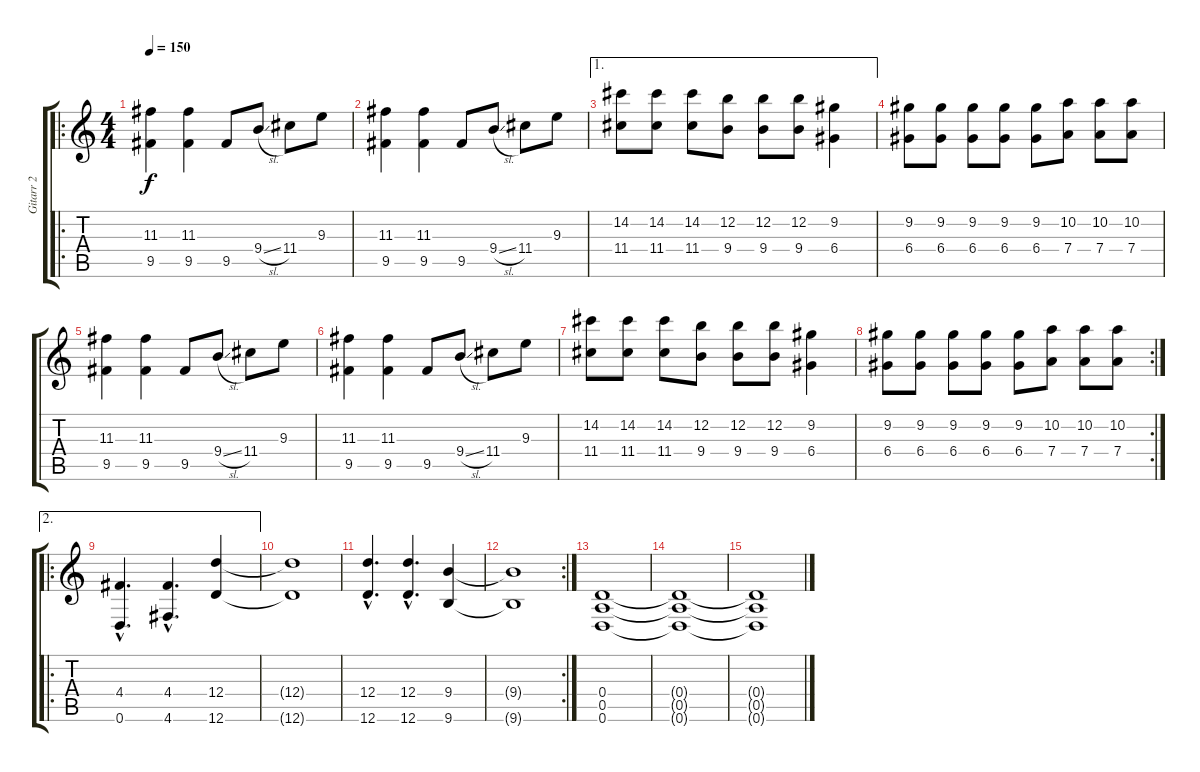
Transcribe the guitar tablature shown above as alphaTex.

\track ("Gitarr 2" "Gitarr 2") {instrument distortionguitar}
\staff {score tabs}
\tuning (E4 B3 G3 D3 A2 D2) {hide}
\ro
\ts (4 4)
\tempo 150
\clef g2
\ks c
(11.3 9.5).4{dy f} (11.3 9.5).4 9.5.8 9.4{sl}.8 11.4.8 9.3.8 |
(11.3 9.5).4 (11.3 9.5).4 9.5.8 9.4{sl}.8 11.4.8 9.3.8 |
\ae 1
(14.2 11.4).8 (14.2 11.4).8 (14.2 11.4).8 (12.2 9.4).8 (12.2 9.4).8 (12.2 9.4).8 (9.2 6.4).4 |
(9.2 6.4).8 (9.2 6.4).8 (9.2 6.4).8 (9.2 6.4).8 (9.2 6.4).8 (10.2 7.4).8 (10.2 7.4).8 (10.2 7.4).8 |
(11.3 9.5).4 (11.3 9.5).4 9.5.8 9.4{sl}.8 11.4.8 9.3.8 |
(11.3 9.5).4 (11.3 9.5).4 9.5.8 9.4{sl}.8 11.4.8 9.3.8 |
(14.2 11.4).8 (14.2 11.4).8 (14.2 11.4).8 (12.2 9.4).8 (12.2 9.4).8 (12.2 9.4).8 (9.2 6.4).4 |
\rc 2
(9.2 6.4).8 (9.2 6.4).8 (9.2 6.4).8 (9.2 6.4).8 (9.2 6.4).8 (10.2 7.4).8 (10.2 7.4).8 (10.2 7.4).8 |
\ae 2
\ro
(4.4{hac} 0.6{hac}).4{d} (4.4{hac} 4.6{hac}).4{d} (12.4 12.6).4 |
(12.4{t} 12.6{t}).1 |
(12.4{hac} 12.6{hac}).4{d} (12.4{hac} 12.6{hac}).4{d} (9.4 9.6).4 |
\rc 2
(9.4{t} 9.6{t}).1 |
(0.4 0.5 0.6).1 |
(0.4{t} 0.5{t} 0.6{t}).1 |
(0.4{t} 0.5{t} 0.6{t}).1
